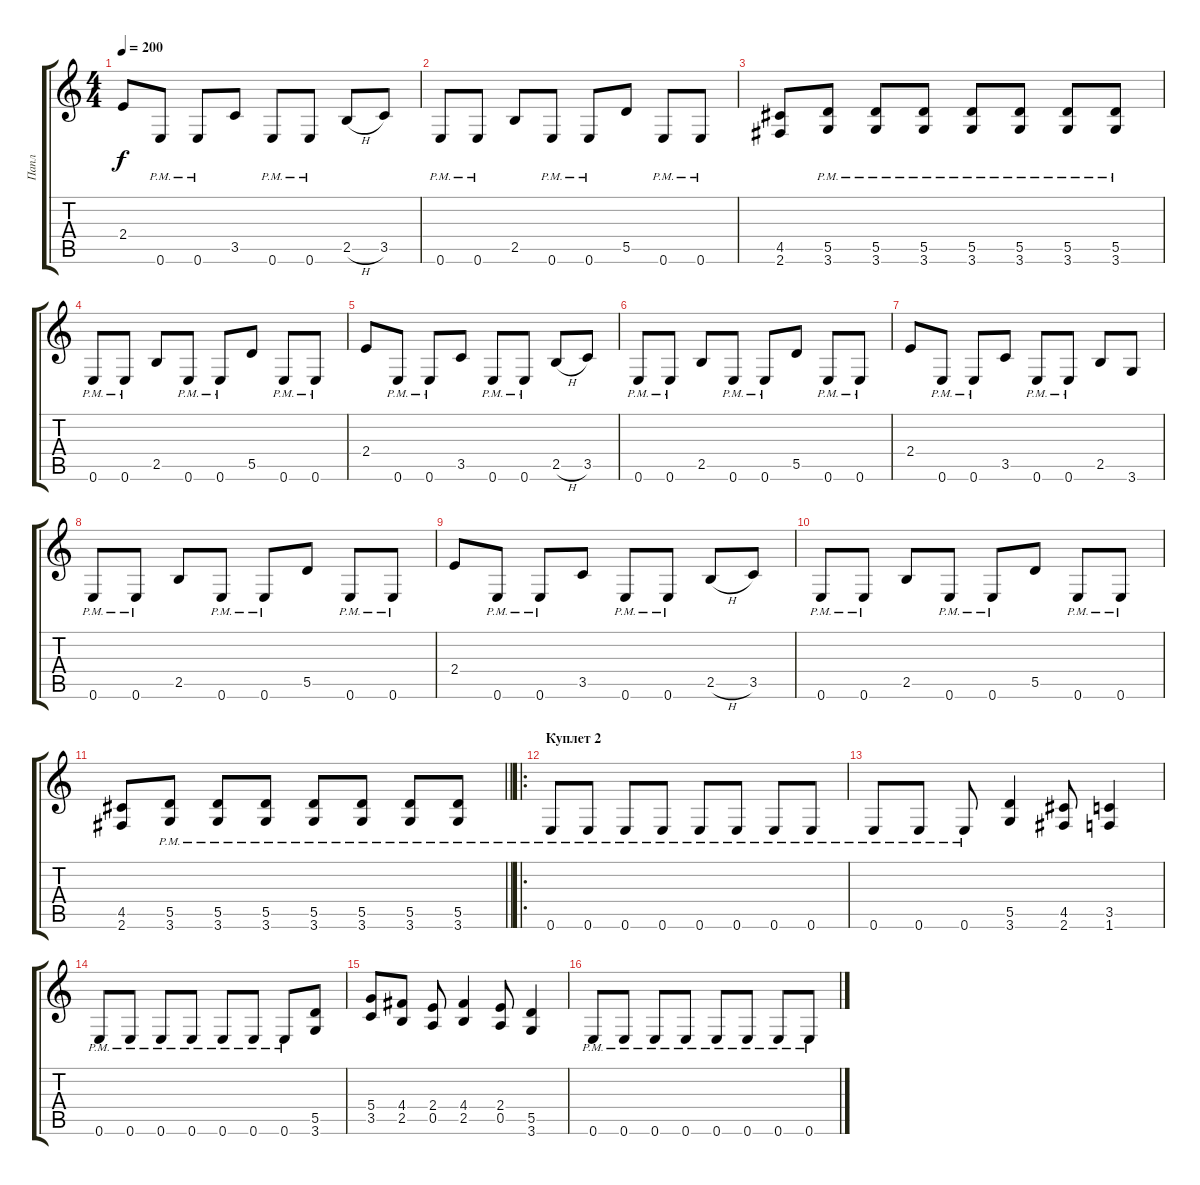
\track ("Папл" "Папл") {instrument distortionguitar}
\staff {score tabs}
\tuning (E4 B3 G3 D3 A2 E2) {hide}
\ts (4 4)
\tempo 200
\clef g2
\ks c
2.4.8{dy f} 0.6{pm}.8 0.6{pm}.8 3.5.8 0.6{pm}.8 0.6{pm}.8 2.5{h}.8 3.5.8 |
0.6{pm}.8 0.6{pm}.8 2.5.8 0.6{pm}.8 0.6{pm}.8 5.5.8 0.6{pm}.8 0.6{pm}.8 |
(4.5 2.6).8 (5.5{pm} 3.6{pm}).8 (5.5{pm} 3.6{pm}).8 (5.5{pm} 3.6).8 (5.5{pm} 3.6{pm}).8 (5.5{pm} 3.6{pm}).8 (5.5{pm} 3.6).8 (5.5{pm} 3.6).8 |
0.6{pm}.8 0.6{pm}.8 2.5.8 0.6{pm}.8 0.6{pm}.8 5.5.8 0.6{pm}.8 0.6{pm}.8 |
2.4.8 0.6{pm}.8 0.6{pm}.8 3.5.8 0.6{pm}.8 0.6{pm}.8 2.5{h}.8 3.5.8 |
0.6{pm}.8 0.6{pm}.8 2.5.8 0.6{pm}.8 0.6{pm}.8 5.5.8 0.6{pm}.8 0.6{pm}.8 |
2.4.8 0.6{pm}.8 0.6{pm}.8 3.5.8 0.6{pm}.8 0.6{pm}.8 2.5.8 3.6.8 |
0.6{pm}.8 0.6{pm}.8 2.5.8 0.6{pm}.8 0.6{pm}.8 5.5.8 0.6{pm}.8 0.6{pm}.8 |
2.4.8 0.6{pm}.8 0.6{pm}.8 3.5.8 0.6{pm}.8 0.6{pm}.8 2.5{h}.8 3.5.8 |
0.6{pm}.8 0.6{pm}.8 2.5.8 0.6{pm}.8 0.6{pm}.8 5.5.8 0.6{pm}.8 0.6{pm}.8 |
\barLineRight lightlight
(4.5 2.6).8 (5.5{pm} 3.6{pm}).8 (5.5{pm} 3.6{pm}).8 (5.5{pm} 3.6).8 (5.5{pm} 3.6{pm}).8 (5.5{pm} 3.6{pm}).8 (5.5{pm} 3.6).8 (5.5{pm} 3.6).8 |
\ro
\section ("" "Куплет 2")
0.6{pm}.8 0.6{pm}.8 0.6{pm}.8 0.6{pm}.8 0.6{pm}.8 0.6{pm}.8 0.6{pm}.8 0.6{pm}.8 |
0.6{pm}.8 0.6{pm}.8 0.6{pm}.8 (5.5 3.6).4 (4.5 2.6).8 (3.5 1.6).4 |
0.6{pm}.8 0.6{pm}.8 0.6{pm}.8 0.6{pm}.8 0.6{pm}.8 0.6{pm}.8 0.6{pm}.8 (5.5 3.6).8 |
(5.4 3.5).8 (4.4 2.5).8 (2.4 0.5).8 (4.4 2.5).4 (2.4 0.5).8 (5.5 3.6).4 |
0.6{pm}.8 0.6{pm}.8 0.6{pm}.8 0.6{pm}.8 0.6{pm}.8 0.6{pm}.8 0.6{pm}.8 0.6{pm}.8
